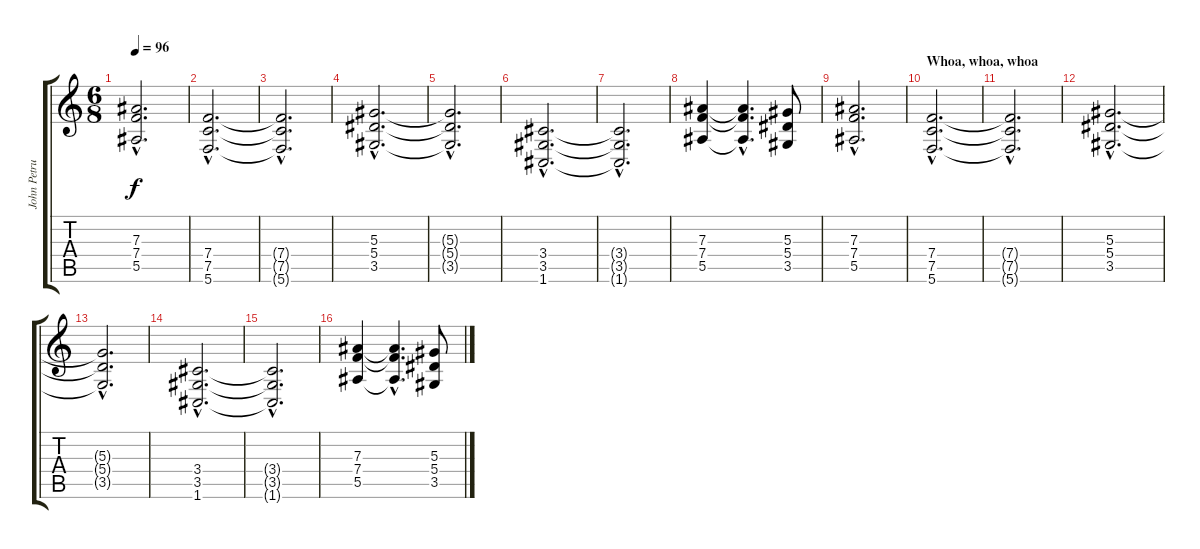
\track ("John Petrucci" "John Petru") {instrument distortionguitar}
\staff {score tabs}
\tuning (C4 G3 Eb3 Bb2 F2 C2) {hide}
\ts (6 8)
\tempo 96
\clef g2
\ks c
(7.3{hac} 7.4{hac} 5.5{hac}).2{d dy f} |
(7.4{hac} 7.5{hac} 5.6{hac}).2{d} |
(7.4{hac t} 7.5{hac t} 5.6{hac t}).2{d} |
(5.3{hac} 5.4{hac} 3.5{hac}).2{d} |
(5.3{hac t} 5.4{hac t} 3.5{hac t}).2{d} |
(3.4{hac} 3.5{hac} 1.6{hac}).2{d} |
(3.4{hac t} 3.5{hac t} 1.6{hac t}).2{d} |
(7.3 7.4 5.5).4 (7.3{hac t} 7.4{hac t} 5.5{hac t}).4{d} (5.3 5.4 3.5).8 |
(7.3{hac} 7.4{hac} 5.5{hac}).2{d} |
\section ("" "Whoa, whoa, whoa")
(7.4{hac} 7.5{hac} 5.6{hac}).2{d} |
(7.4{hac t} 7.5{hac t} 5.6{hac t}).2{d} |
(5.3{hac} 5.4{hac} 3.5{hac}).2{d} |
(5.3{hac t} 5.4{hac t} 3.5{hac t}).2{d} |
(3.4{hac} 3.5{hac} 1.6{hac}).2{d} |
(3.4{hac t} 3.5{hac t} 1.6{hac t}).2{d} |
(7.3 7.4 5.5).4 (7.3{hac t} 7.4{hac t} 5.5{hac t}).4{d} (5.3 5.4 3.5).8
